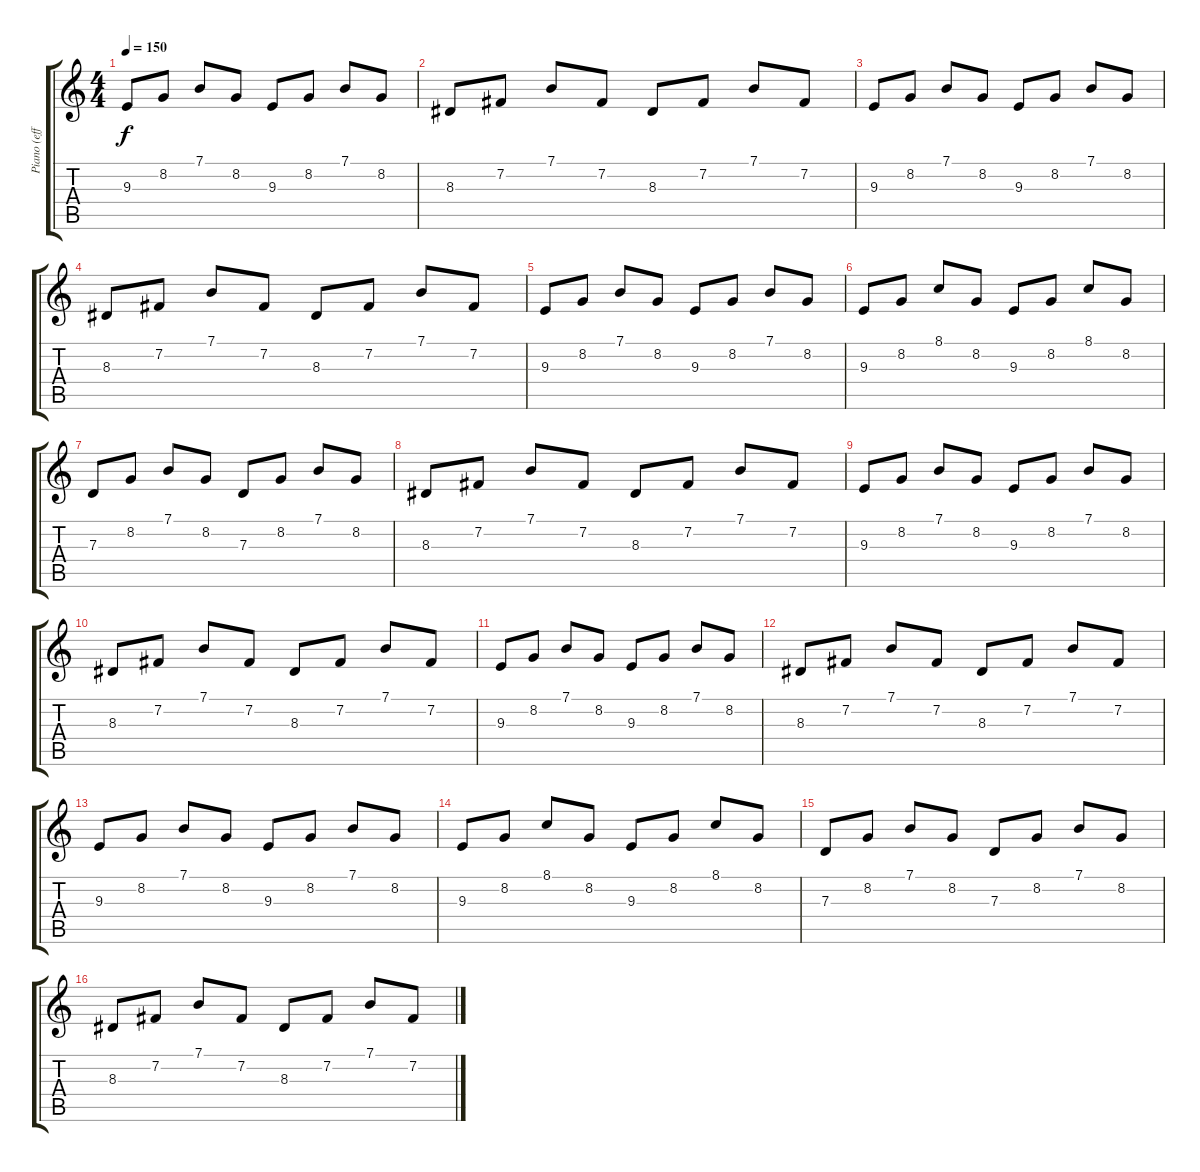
\track ("Piano (effet)" "Piano (eff") {instrument drawbarorgan}
\staff {score tabs}
\tuning (E4 B3 G3 D3 A2 E2) {hide}
\ts (4 4)
\tempo 150
\clef g2
\ks c
9.3.8{dy f} 8.2.8 7.1.8 8.2.8 9.3.8 8.2.8 7.1.8 8.2.8 |
8.3.8 7.2.8 7.1.8 7.2.8 8.3.8 7.2.8 7.1.8 7.2.8 |
9.3.8 8.2.8 7.1.8 8.2.8 9.3.8 8.2.8 7.1.8 8.2.8 |
8.3.8 7.2.8 7.1.8 7.2.8 8.3.8 7.2.8 7.1.8 7.2.8 |
9.3.8 8.2.8 7.1.8 8.2.8 9.3.8 8.2.8 7.1.8 8.2.8 |
9.3.8 8.2.8 8.1.8 8.2.8 9.3.8 8.2.8 8.1.8 8.2.8 |
7.3.8 8.2.8 7.1.8 8.2.8 7.3.8 8.2.8 7.1.8 8.2.8 |
8.3.8 7.2.8 7.1.8 7.2.8 8.3.8 7.2.8 7.1.8 7.2.8 |
9.3.8 8.2.8 7.1.8 8.2.8 9.3.8 8.2.8 7.1.8 8.2.8 |
8.3.8 7.2.8 7.1.8 7.2.8 8.3.8 7.2.8 7.1.8 7.2.8 |
9.3.8 8.2.8 7.1.8 8.2.8 9.3.8 8.2.8 7.1.8 8.2.8 |
8.3.8 7.2.8 7.1.8 7.2.8 8.3.8 7.2.8 7.1.8 7.2.8 |
9.3.8 8.2.8 7.1.8 8.2.8 9.3.8 8.2.8 7.1.8 8.2.8 |
9.3.8 8.2.8 8.1.8 8.2.8 9.3.8 8.2.8 8.1.8 8.2.8 |
7.3.8 8.2.8 7.1.8 8.2.8 7.3.8 8.2.8 7.1.8 8.2.8 |
8.3.8 7.2.8 7.1.8 7.2.8 8.3.8 7.2.8 7.1.8 7.2.8
